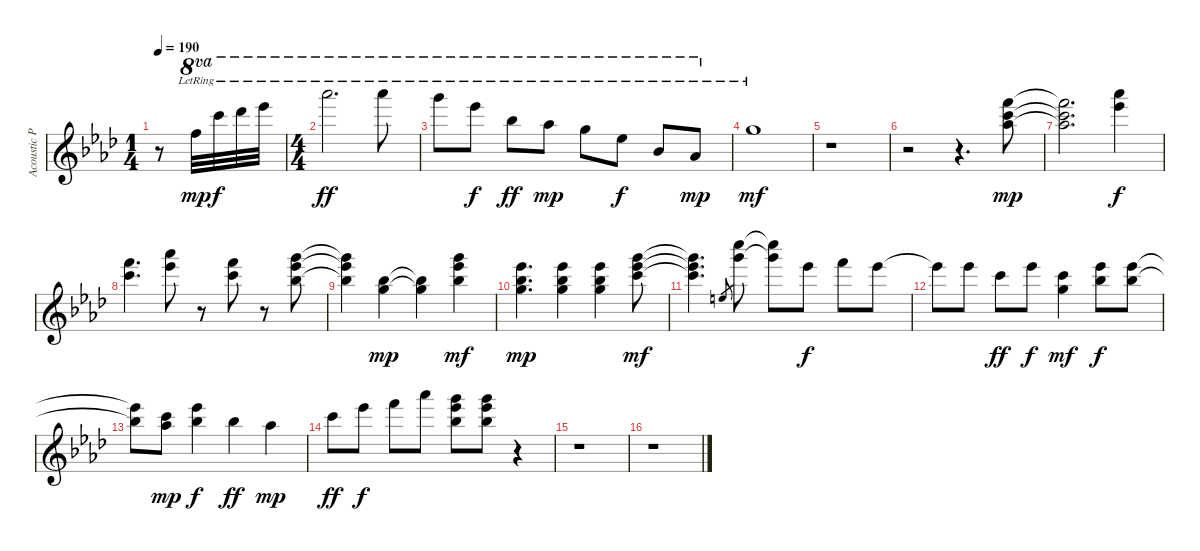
\track ("Acoustic Piano (Staff 1)" "Acoustic P") {instrument electricbassfinger}
\staff {score}
\tuning (E4 B3 G3 D3 A2 E2 B1) {hide}
\ts (1 4)
\tempo 190
\clef g2
\ks ab
r.8{dy mp instrument electricbassfinger} 13.1{lr}.32{ot 8va} 20.1{lr}.32{ot 8va dy f} 21.1{lr}.32{ot 8va} 23.1{lr}.32{ot 8va} |
\ts (4 4)
28.1{lr}.2{d ot 8va dy ff} 28.1{lr}.8{ot 8va} |
27.1{lr}.8{ot 8va} 23.1{lr}.8{ot 8va dy f} 18.1{lr}.8{ot 8va dy ff} 16.1{lr}.8{ot 8va dy mp} 15.1{lr}.8{ot 8va} 11.1{lr}.8{ot 8va dy f} 6.1{lr}.8{ot 8va} 4.1{lr}.8{ot 8va dy mp} |
3.1{lr}.1{dy mf} |
r.1 |
r.2 r.4{d} (13.1 13.2 13.3).8{dy mp} |
(13.1{t} 13.2{t} 13.3{t}).2{d} (16.1 16.2).4{dy f} |
(13.1 13.2).4{d} (11.1 21.2).8 r.8 (13.1 13.2).8 r.8 (15.1 16.2 15.3).8 |
(15.1{t} 16.2{t} 15.3{t}).4 (6.1 8.2).4{dy mp} (6.1{t} 8.2{t}).4 (6.1 16.2 24.3).4{dy mf} |
(11.1 11.2 12.3).4{d dy mp} (11.1 11.2 12.3).4 (11.1 11.2 12.3).4 (15.1 16.2 17.3).8{dy mf} |
(15.1{t} 16.2{t} 17.3{t}).4{d} 0.1.8{gr} (15.1 25.2).8 (15.1{t} 25.2{t}).8 11.1.8{dy f} 13.1.8 11.1.8 |
11.1{t}.8 11.1.8 8.1.8{dy ff} 11.1.8{dy f} (8.1 8.2).4{dy mf} (6.1 16.2).8{dy f} (6.1 16.2).8 |
(6.1{t} 16.2{t}).8 (8.1 9.2).8{dy mp} (11.1 11.2).4{dy f} 6.1.4{dy ff} 4.1.4{dy mp} |
8.1.8{dy ff} 11.1.8{dy f} 13.1.8 16.1.8 (15.1 16.2 15.3).8 (15.1 16.2 15.3).8 r.4 |
r.1 |
r.1
